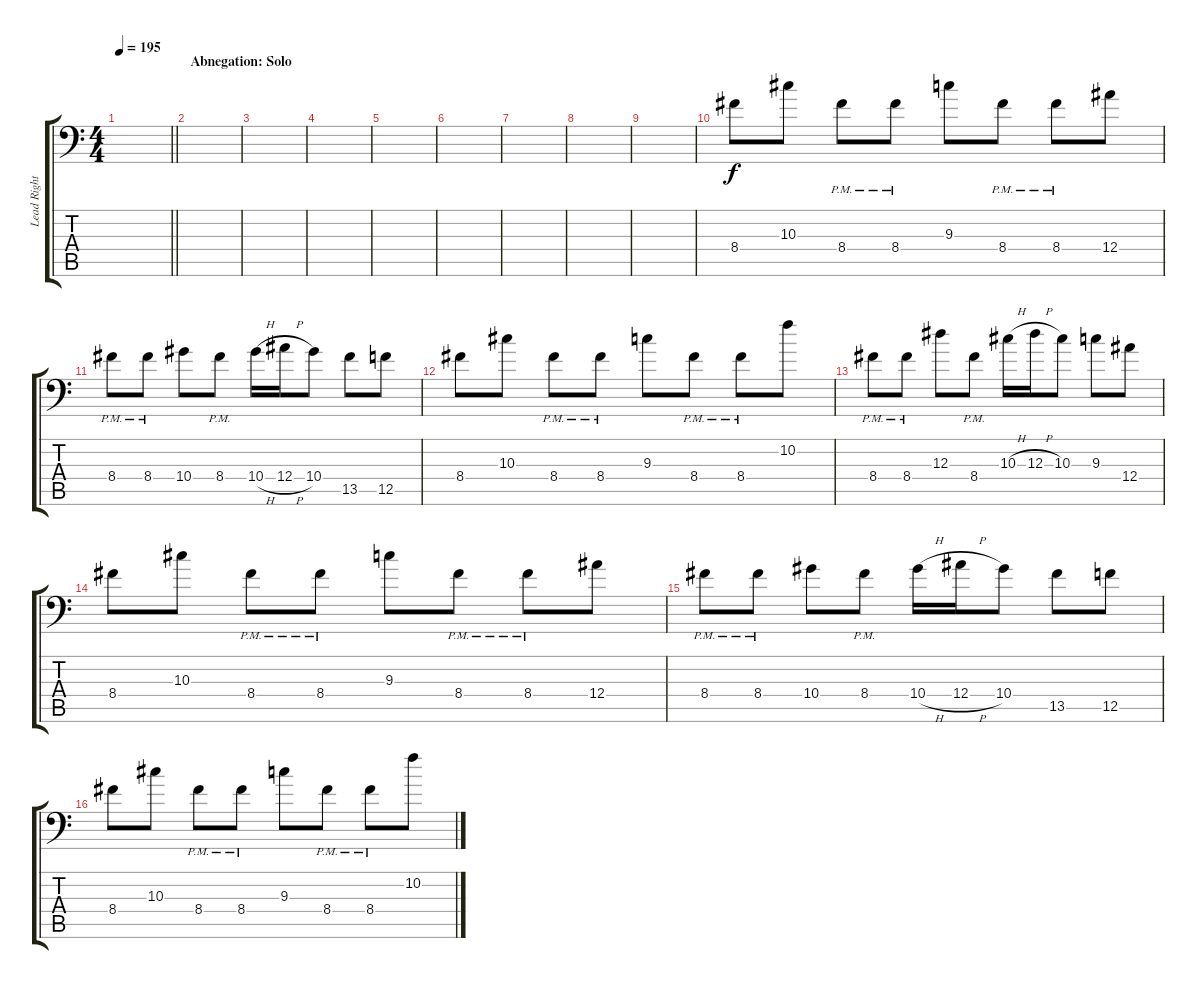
\track ("Lead Right 2" "Lead Right") {instrument distortionguitar}
\staff {score tabs}
\tuning (C4 G3 Eb3 Bb2 F2 Bb1) {hide}
\ts (4 4)
\tempo 195
\clef f4
\barLineRight lightlight
\ks c
|
\section ("" "Abnegation: Solo")
|
|
|
|
|
|
|
|
8.4.8 10.3.8 8.4{pm}.8 8.4{pm}.8 9.3.8 8.4{pm}.8 8.4{pm}.8 12.4.8 |
8.4{pm}.8 8.4{pm}.8 10.4.8 8.4{pm}.8 10.4{h}.16 12.4{h}.16 10.4.8 13.5.8 12.5.8 |
8.4.8 10.3.8 8.4{pm}.8 8.4{pm}.8 9.3.8 8.4{pm}.8 8.4{pm}.8 10.2.8 |
8.4{pm}.8 8.4{pm}.8 12.3.8 8.4{pm}.8 10.3{h}.16 12.3{h}.16 10.3.8 9.3.8 12.4.8 |
8.4.8 10.3.8 8.4{pm}.8 8.4{pm}.8 9.3.8 8.4{pm}.8 8.4{pm}.8 12.4.8 |
8.4{pm}.8 8.4{pm}.8 10.4.8 8.4{pm}.8 10.4{h}.16 12.4{h}.16 10.4.8 13.5.8 12.5.8 |
8.4.8 10.3.8 8.4{pm}.8 8.4{pm}.8 9.3.8 8.4{pm}.8 8.4{pm}.8 10.2.8
